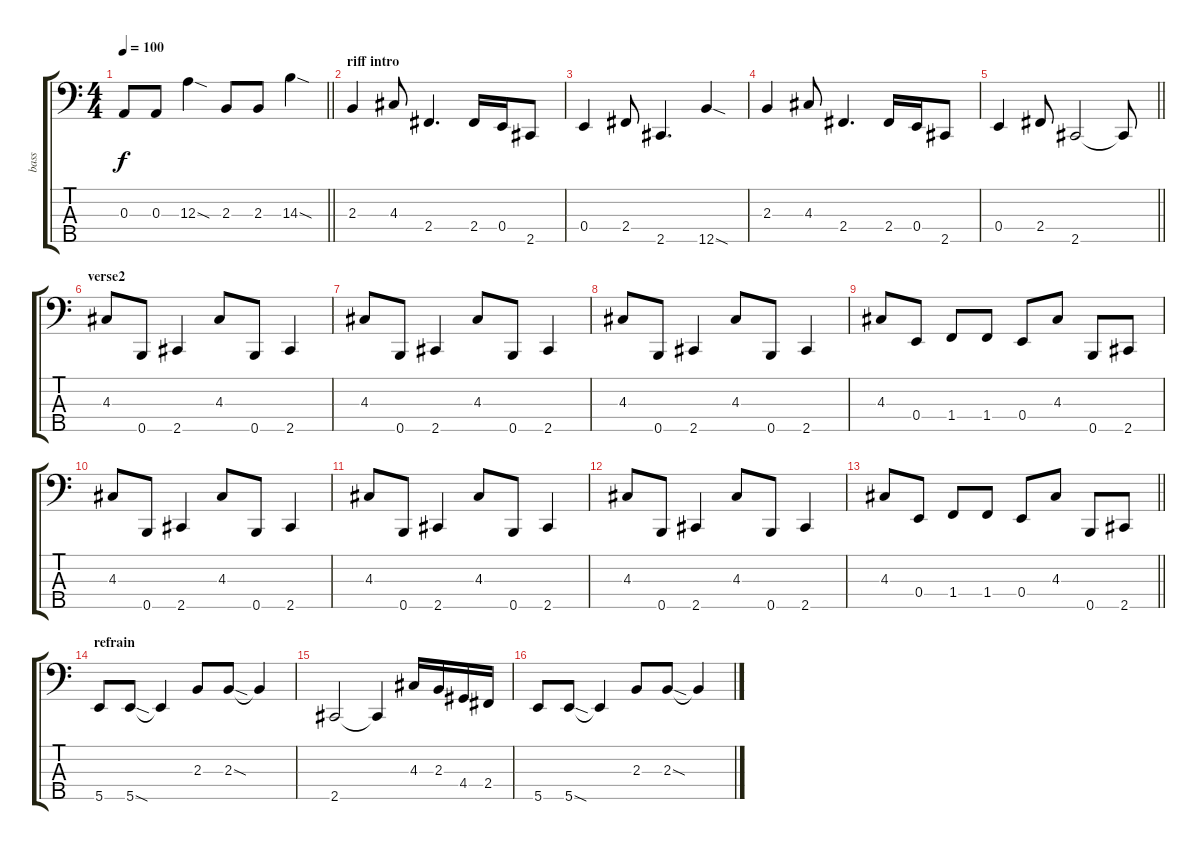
\track ("bass" "bass") {instrument electricbassfinger}
\staff {score tabs}
\tuning (G2 D2 A1 E1 B0) {hide}
\ts (4 4)
\tempo 100
\clef f4
\barLineRight lightlight
\ks c
0.3.8{dy f} 0.3.8 12.3{sod}.4 2.3.8 2.3.8 14.3{sod}.4 |
\section ("" "riff intro")
2.3.4 4.3.8 2.4.4{d} 2.4.16 0.4.16 2.5.8 |
0.4.4 2.4.8 2.5.4{d} 12.5{sod}.4 |
2.3.4 4.3.8 2.4.4{d} 2.4.16 0.4.16 2.5.8 |
\barLineRight lightlight
0.4.4 2.4.8 2.5.2 2.5{t}.8 |
\section ("" "verse2")
4.3.8 0.5.8 2.5.4 4.3.8 0.5.8 2.5.4 |
4.3.8 0.5.8 2.5.4 4.3.8 0.5.8 2.5.4 |
4.3.8 0.5.8 2.5.4 4.3.8 0.5.8 2.5.4 |
4.3.8 0.4.8 1.4.8 1.4.8 0.4.8 4.3.8 0.5.8 2.5.8 |
4.3.8 0.5.8 2.5.4 4.3.8 0.5.8 2.5.4 |
4.3.8 0.5.8 2.5.4 4.3.8 0.5.8 2.5.4 |
4.3.8 0.5.8 2.5.4 4.3.8 0.5.8 2.5.4 |
\barLineRight lightlight
4.3.8 0.4.8 1.4.8 1.4.8 0.4.8 4.3.8 0.5.8 2.5.8 |
\section ("" "refrain")
5.5.8 5.5{sod}.8 5.5{t}.4 2.3.8 2.3{sod}.8 2.3{t}.4 |
2.5.2 2.5{t}.4 4.3.16 2.3.16 4.4.16 2.4.16 |
5.5.8 5.5{sod}.8 5.5{t}.4 2.3.8 2.3{sod}.8 2.3{t}.4
